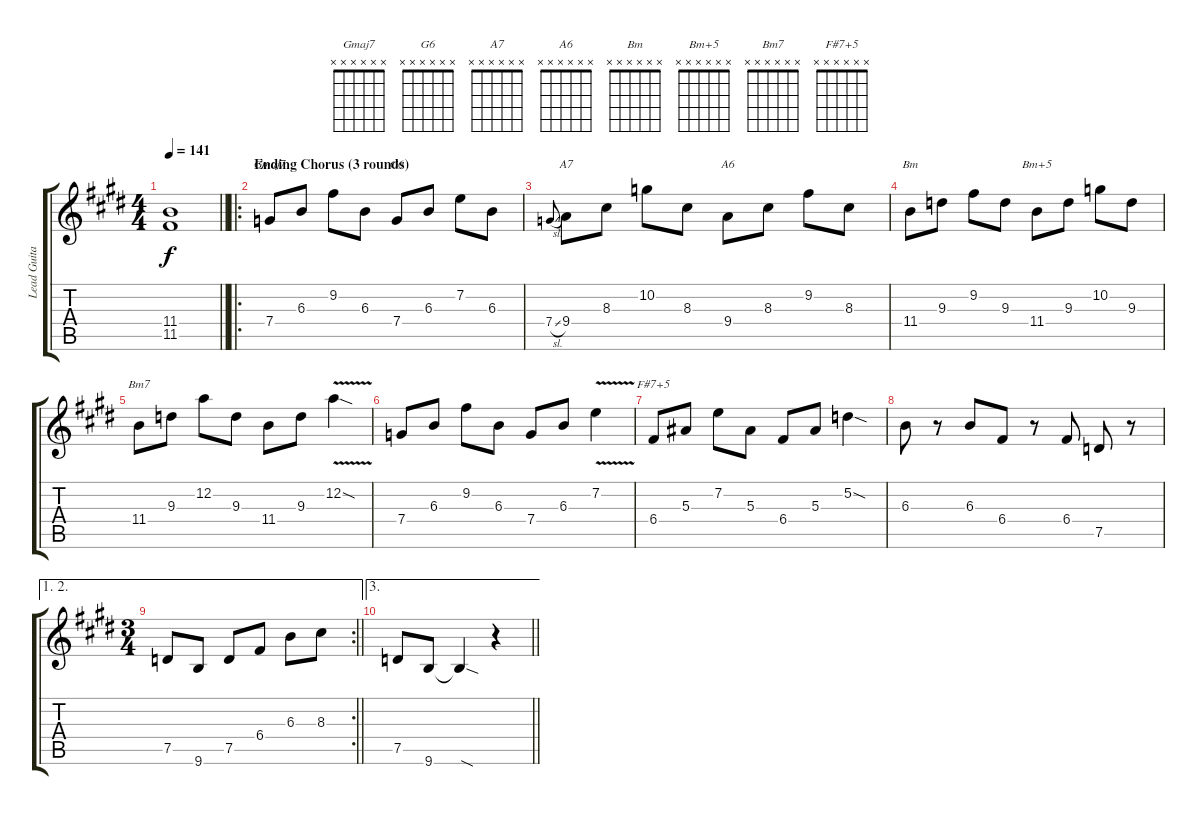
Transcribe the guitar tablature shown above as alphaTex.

\track ("Lead Guitar" "Lead Guita") {instrument distortionguitar}
\staff {score tabs}
\tuning (D4 A3 F3 C3 G2 D2) {hide}
\chord ("Gmaj7" x x x x x x)
\chord ("G6" x x x x x x)
\chord ("A7" x x x x x x)
\chord ("A6" x x x x x x)
\chord ("Bm" x x x x x x)
\chord ("Bm+5" x x x x x x)
\chord ("Bm7" x x x x x x)
\chord ("F#7+5" x x x x x x)
\ts (4 4)
\tempo 141
\clef g2
\barLineRight lightlight
\ks c#minor
(11.4{t} 11.5{t}).1{dy f} |
\ro
\section ("" "Ending Chorus (3 rounds)")
7.4.8{ch "Gmaj7"} 6.3.8 9.2.8 6.3.8 7.4.8{ch "G6"} 6.3.8 7.2.8 6.3.8 |
7.4{sl}.8{gr onbeat} 9.4.8{ch "A7"} 8.3.8 10.2.8 8.3.8 9.4.8{ch "A6"} 8.3.8 9.2.8 8.3.8 |
11.4.8{ch "Bm"} 9.3.8 9.2.8 9.3.8 11.4.8{ch "Bm+5"} 9.3.8 10.2.8 9.3.8 |
11.4.8{ch "Bm7"} 9.3.8 12.2.8 9.3.8 11.4.8 9.3.8 12.2{v sod}.4 |
7.4.8 6.3.8 9.2.8 6.3.8 7.4.8 6.3.8 7.2{v}.4 |
6.4.8{ch "F#7+5"} 5.3.8 7.2.8 5.3.8 6.4.8 5.3.8 5.2{sod}.4 |
6.3.8 r.8 6.3.8 6.4.8 r.8 6.4.8 7.5.8 r.8 |
\ae (1 2)
\rc 2
\ts (3 4)
\barLineRight lightlight
7.5.8 9.6.8 7.5.8 6.4.8 6.3.8 8.3.8 |
\ae 3
\barLineRight lightlight
7.5.8 9.6.8 9.6{sod t}.4 r.4
